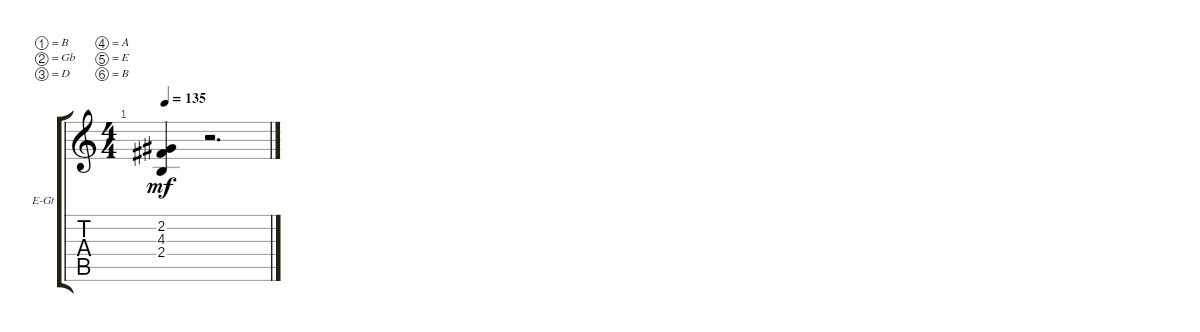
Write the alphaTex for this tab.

\bracketExtendMode groupsimilarinstruments
\firstSystemTrackNameOrientation horizontal
\otherSystemsTrackNameOrientation horizontal
\track ("Electric Guitar 1" "E-Gt") {multiBarRest instrument distortionguitar}
\staff {score tabs}
\tuning (B3 Gb3 D3 A2 E2 B1)
\ts (4 4)
\tempo 135
\clef g2
\ks c
(2.4{t} 4.3{t} 2.2{t}).4{dy mf} r.2{d}
